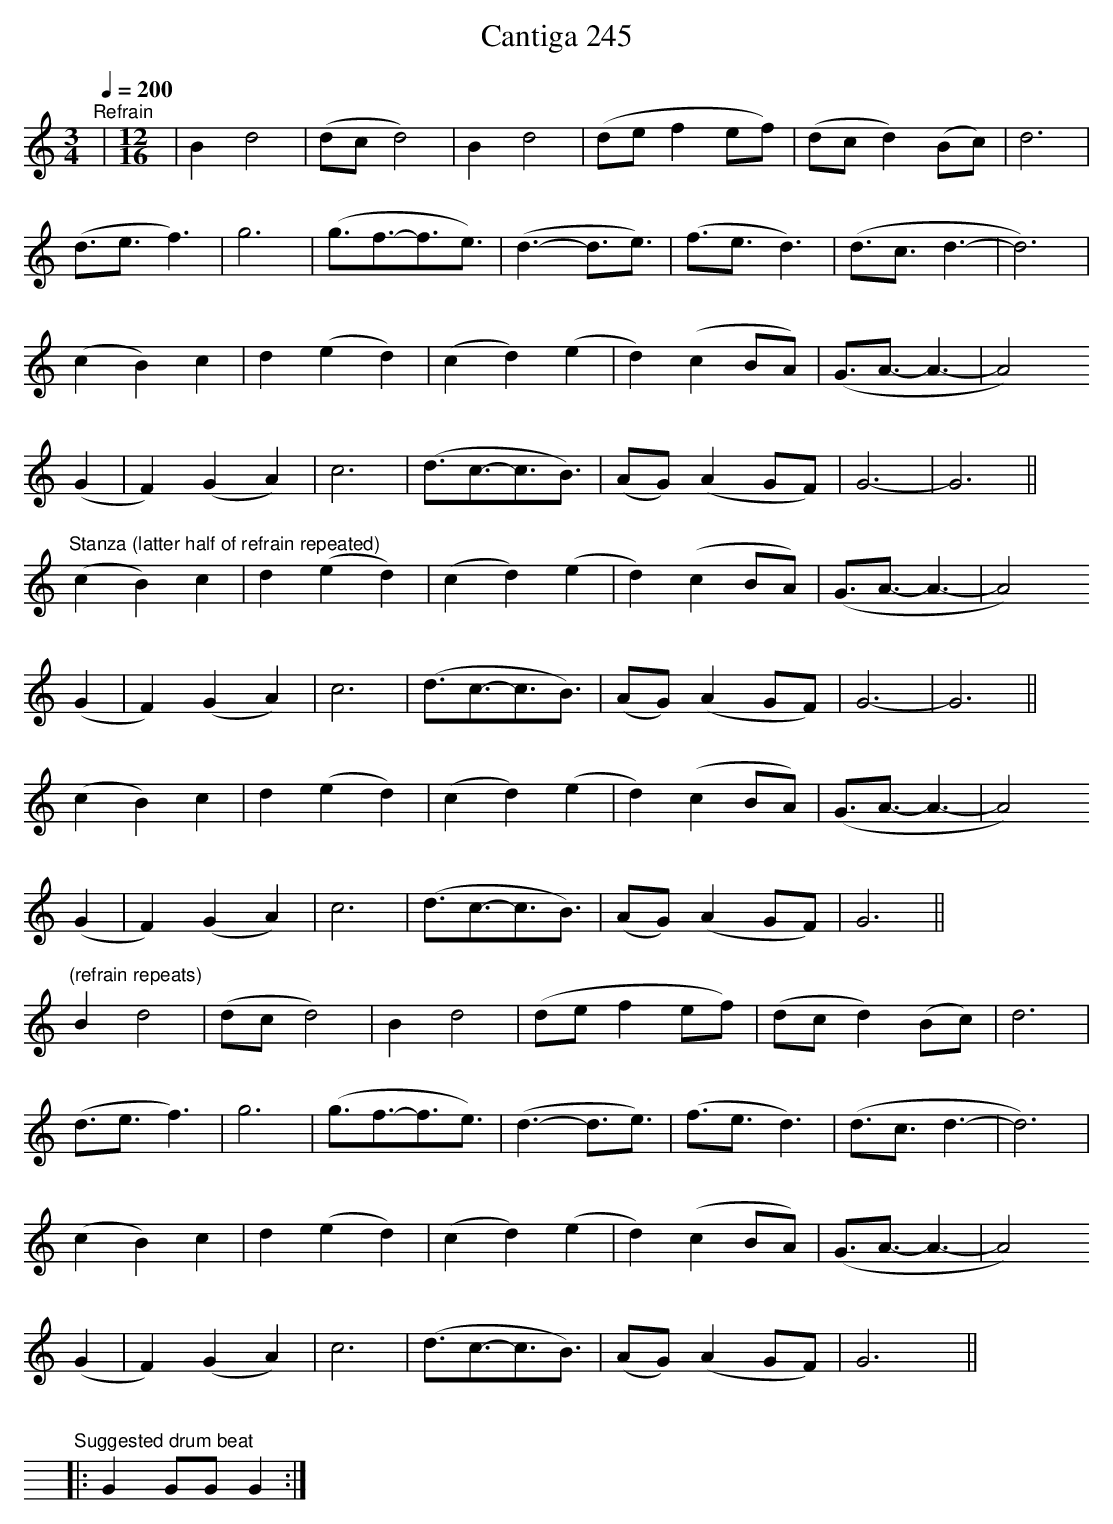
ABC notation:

X:1
T:Cantiga 245
%%score 1
L:1/4
M:3/4
Q:200
P:A
V:1 clef=treble
V:2 claf=treble
V:3 clef=perc
K:C
P:A
[V:1] \
"^Refrain" \
|[M:12/16]| B d2 | (d/c/d2) | B d2 | (d/e/fe/f/) | (d/c/d) (B/c/) | d3 |
(d3/4e3/4f3/) | g3 | (g3/4f3/4-f3/4e3/4) | (d3/-d3/4e3/4) | (f3/4e3/4d3/) | (d3/4c3/4d3/-|d3) |
(cB) c | d (ed) | (cd) (e | d) (c B/A/) | (G3/4A3/4-A3/- | A2)
(G | F) (G A) | c3 | (d3/4c3/4-c3/4B3/4) | (A/G/) (A G/F/)| G3-|G3 ||
"^Stanza (latter half of refrain repeated)" \
(cB) c | d (ed) | (cd) (e | d) (c B/A/) | (G3/4A3/4-A3/- | A2)
(G | F) (G A) | c3 | (d3/4c3/4-c3/4B3/4) | (A/G/) (A G/F/)| G3-|G3 ||
(cB) c | d (ed) | (cd) (e | d) (c B/A/) | (G3/4A3/4-A3/- | A2)
(G | F) (G A) | c3 | (d3/4c3/4-c3/4B3/4) | (A/G/) (A G/F/)| G3 ||
"^(refrain repeats)"
B d2 | (d/c/d2) | B d2 | (d/e/fe/f/) | (d/c/d) (B/c/) | d3 |
(d3/4e3/4f3/) | g3 | (g3/4f3/4-f3/4e3/4) | (d3/-d3/4e3/4) | (f3/4e3/4d3/) | (d3/4c3/4d3/-|d3) |
(cB) c | d (ed) | (cd) (e | d) (c B/A/) | (G3/4A3/4-A3/- | A2)
(G | F) (G A) | c3 | (d3/4c3/4-c3/4B3/4) | (A/G/) (A G/F/)| G3 ||
[V:2] \
+ppp+[G,,D,G,Dg]216
[V:3] \
+pp+ |: |1-71 AA/A/A :| A3 ||
P:B
"^Suggested drum beat" [K:C][V:1 clef=none] \
|: GG/G/G :|
